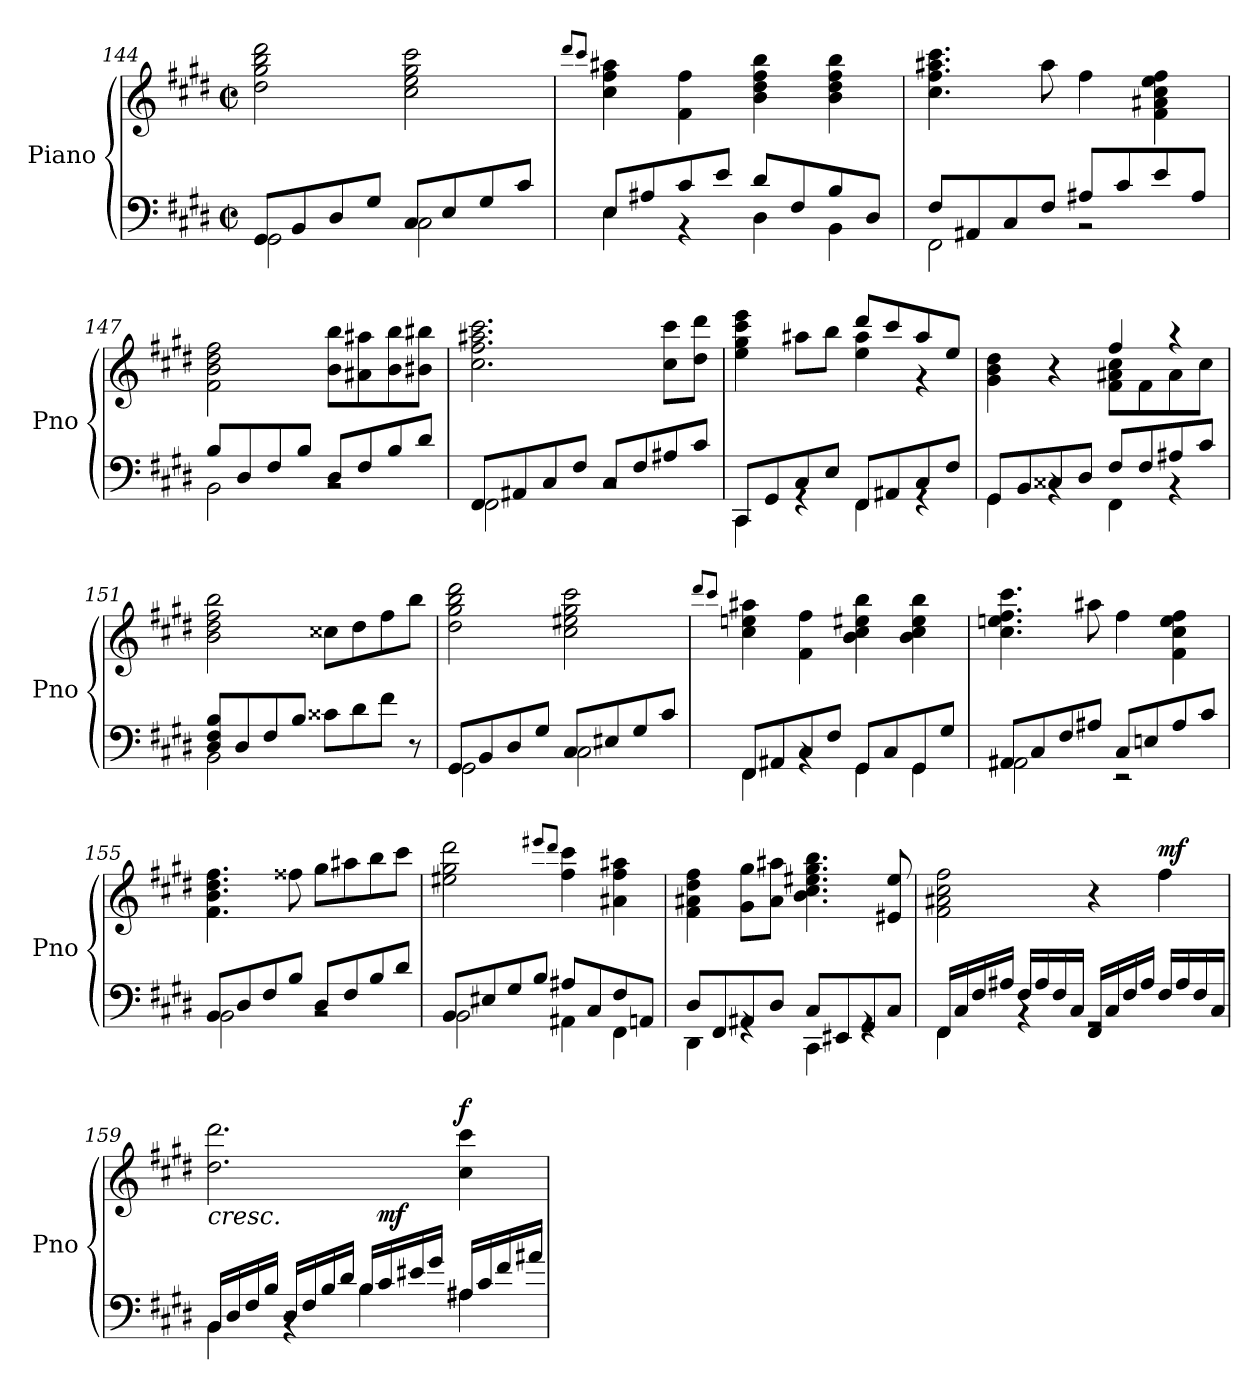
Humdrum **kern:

**kern	**kern	**dynam
*part1	*part1	*part1
*staff2	*staff1	*staff1/2
*I"Piano	*	*
*I'Pno	*	*
*clefF4	*clefG2	*
*k[f#c#g#d#]	*k[f#c#g#d#]	*
*M4/4	*M4/4	*
*met(c|)	*met(c|)	*
=144	=144	=144
*^	*	*
8GG#/L	2GG#\	2dd#\ 2gg#\ 2bb\ 2ddd#\	.
8BB/	.	.	.
8D#/	.	.	.
8G#/J	.	.	.
8C#/L	2C#\	2cc#\ 2ee\ 2gg#\ 2ccc#\	.
8E/	.	.	.
8G#/	.	.	.
8c#/J	.	.	.
!!LO:LB:g=z
=145	=145	=145	=145
.	.	8qddd#/L	.
.	.	8qccc#/J	.
8E/L	4E\	4cc#\ 4ff#\ 4aa#X\	.
8A#X/	.	.	.
8c#/	4r	4f#\ 4ff#\	.
8e/J	.	.	.
8d#/L	4D#\	4b\ 4dd#\ 4ff#\ 4bb\	.
8F#/	.	.	.
8B/	4BB\	4b\ 4dd#\ 4ff#\ 4bb\	.
8D#/J	.	.	.
=146	=146	=146	=146
8F#/L	2FF#\	4.cc#\ 4.ff#\ 4.aa#X\ 4.ccc#\	.
8AA#X/	.	.	.
8C#/	.	.	.
8F#/J	.	8aa#\	.
8A#X/L	2rBB	4ff#\	.
8c#/	.	.	.
8e/	.	4f#\ 4a#X\ 4cc#\ 4ee\ 4ff#\	.
8A#/J	.	.	.
=147	=147	=147	=147
8B/L	2BB\	2f#\ 2b\ 2dd#\ 2ff#\	.
8D#/	.	.	.
8F#/	.	.	.
8B/J	.	.	.
8D#/L	2rBB	8b\ 8bb\L	.
8F#/	.	8a#X\ 8aa#X\	.
8B/	.	8b\ 8bb\	.
8d#/J	.	8b#X\ 8bb#X\J	.
=148	=148	=148	=148
8FF#/L	2FF#\	2.cc#\ 2.ff#\ 2.aa#X\ 2.ccc#\	.
8AA#X/	.	.	.
8C#/	.	.	.
8F#/J	.	.	.
8C#/L	2rBB	.	.
8F#/	.	.	.
8A#X/	.	8cc#\ 8ccc#\L	.
8c#/J	.	8dd#\ 8ddd#\J	.
=149	=149	=149	=149
*	*	*^	*
8CC#/L	4CC#\	4ee\ 4gg#\ 4ccc#\ 4eee\	2ryy	.
8GG#/	.	.	.	.
8C#/	4rGG	8aa#X\L	.	.
8E/J	.	8bb\J	.	.
8FF#/L	4FF#\	8ddd#/L	4ee\ 4aa#\	.
8AA#X/	.	8ccc#/	.	.
8C#/	4rGG	8aa#/	4r	.
8F#/J	.	8ee/J	.	.
!!LO:LB:g=z	!!
=150	=150	=150	=150	=150
8GG#/L	4GG#\	4g#\ 4b\ 4dd#\	2ryy	.
8BB/	.	.	.	.
8C##X/	4rBB	4r	.	.
8D#/J	.	.	.	.
8F#/L	4FF#\	4ff#/	8f#\ 8a#X\ 8cc#\L	.
8F#/	.	.	8f#\	.
8A#X/	4rBB	4r	8a#\	.
8c#/J	.	.	8cc#\J	.
*	*	*v	*v	*
=151	=151	=151	=151
8D#/ 8F#/ 8B/L	2BB\	2b\ 2dd#\ 2ff#\ 2bb\	.
8D#/	.	.	.
8F#/	.	.	.
8B/J	.	.	.
8c##X\L	2ryy	8cc##X\L	.
8d#\	.	8dd#\	.
8f#\J	.	8ff#\	.
8r	.	8bb\J	.
=152	=152	=152	=152
8GG#/L	2GG#\	2dd#\ 2gg#\ 2bb\ 2ddd#\	.
8BB/	.	.	.
8D#/	.	.	.
8G#/J	.	.	.
8C#/L	2C#\	2cc#\ 2ee#X\ 2gg#\ 2ccc#\	.
8E#X/	.	.	.
8G#/	.	.	.
8c#/J	.	.	.
=153	=153	=153	=153
.	.	8qddd#/L	.
.	.	8qccc#/J	.
8FF#/L	4FF#\	4cc#\ 4een\ 4aa#X\	.
8AA#X/	.	.	.
8C#/	4rBB	4f#\ 4ff#\	.
8F#/J	.	.	.
8GG#/L	4GG#\	4b\ 4cc#\ 4ee#X\ 4bb\	.
8C#/	.	.	.
8GG#/	4GG#\	4b\ 4cc#\ 4ee#\ 4bb\	.
8G#/J	.	.	.
=154	=154	=154	=154
8AA#X/L	2AA#\	4.cc#\ 4.een\ 4.ff#\ 4.ccc#\	.
8C#/	.	.	.
8F#/	.	.	.
8A#X/J	.	8aa#X\	.
8C#/L	2r	4ff#\	.
8En/	.	.	.
8A#/	.	4f#\ 4cc#\ 4ee\ 4ff#\	.
8c#/J	.	.	.
!!LO:LB:g=z
=155	=155	=155	=155
8BB/L	2BB\	4.f#\ 4.b\ 4.dd#\ 4.ff#\	.
8D#/	.	.	.
8F#/	.	.	.
8B/J	.	8ff##X\	.
8D#/L	2rBB	8gg#\L	.
8F#/	.	8aa#X\	.
8B/	.	8bb\	.
8d#/J	.	8ccc#\J	.
=156	=156	=156	=156
8BB/L	2BB\	2ee#X\ 2gg#\ 2ddd#\	.
8E#X/	.	.	.
8G#/	.	.	.
8B/J	.	.	.
.	.	8qeee#X/L	.
.	.	8qddd#/J	.
8A#X/L	4AA#X\	4ff#\ 4ccc#\	.
8C#/	.	.	.
8F#/	4FF#\	4a#X\ 4ff#\ 4aa#X\	.
8AAn/J	.	.	.
=157	=157	=157	=157
8D#/L	4DD#\	4f#\ 4a#X\ 4dd#\ 4ff#\	.
8FF#/	.	.	.
8AA#X/	4rGG	8g#\ 8gg#\L	.
8D#/J	.	8a#\ 8aa#X\J	.
8C#/L	4CC#\	4.b\ 4.cc#\ 4.ee#X\ 4.gg#\ 4.bb\	.
8EE#X/	.	.	.
8GG#/	4rGG	.	.
8C#/J	.	8e#X/ 8ee#/	.
=158	=158	=158	=158
!	!	!	!LO:DY:b=2
!	!	!	!LO:DY:n=1:b
16FF#/LL	4FF#\	2f#\ 2a#X\ 2cc#\ 2ff#\	mp f
16C#/	.	.	.
16F#/	.	.	.
16A#X/JJ	.	.	.
16F#/LL	4rBB	.	.
16A#/	.	.	.
16F#/	.	.	.
16C#/JJ	.	.	.
16FF#/LL	2rGG	4r	.
16C#/	.	.	.
16F#/	.	.	.
16A#/JJ	.	.	.
!	!	!	!LO:DY:n=2:a
16F#/LL	.	4ff#\	mf
16A#/	.	.	.
16F#/	.	.	.
16C#/JJ	.	.	.
!!LO:PB:g=z
=159	=159	=159	=159
!	!	!	!LO:HP:b
16BB/LL	4BB\	2.dd#\ 2.ddd#\	<
16D#/	.	.	.
16F#/	.	.	.
16B/JJ	.	.	.
16D#/LL	4rBB	.	.
16F#/	.	.	.
16B/	.	.	.
16d#/JJ	.	.	.
16B/LL	4B\	.	.
!	!	!	!LO:DY:a=2
16c#/	.	.	mf
16e#X/	.	.	.
16g#/JJ	.	.	.
!	!	!	!LO:DY:a
16A#X/LL	4A#X\	4cc#\ 4ccc#\	f
16c#/	.	.	.
16f#/	.	.	.
16a#X/JJ	.	.	.
*v	*v	*	*
.	.	[
=	=	=
*-	*-	*-
